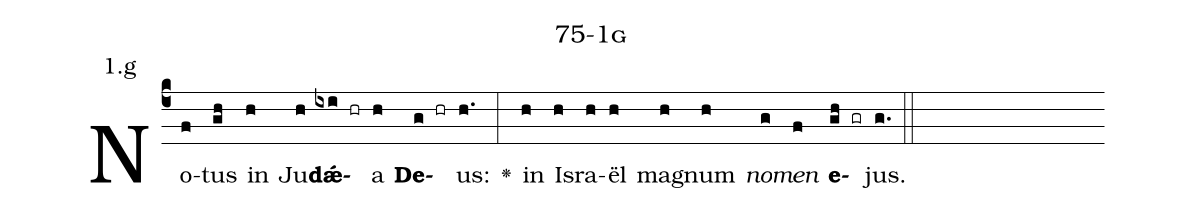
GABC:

name: 75-1g;
annotation: 1.g;
%%
(c4)No(f)tus(gh) in(h) Ju(h)<b>dǽ</b>(ixi hr)a(h) <b>De</b>(g hr)us:(h.) <v>\greheightstar</v>(:) in(h) Is(h)ra(h)ël(h) ma(h)gnum(h) <i>no</i>(g)<i>men</i>(f) <b>e</b>(gh gr)jus.(g.) (::)


%E(h) u(h) o(g) u(f) a(gh) e.(g.) (::)
